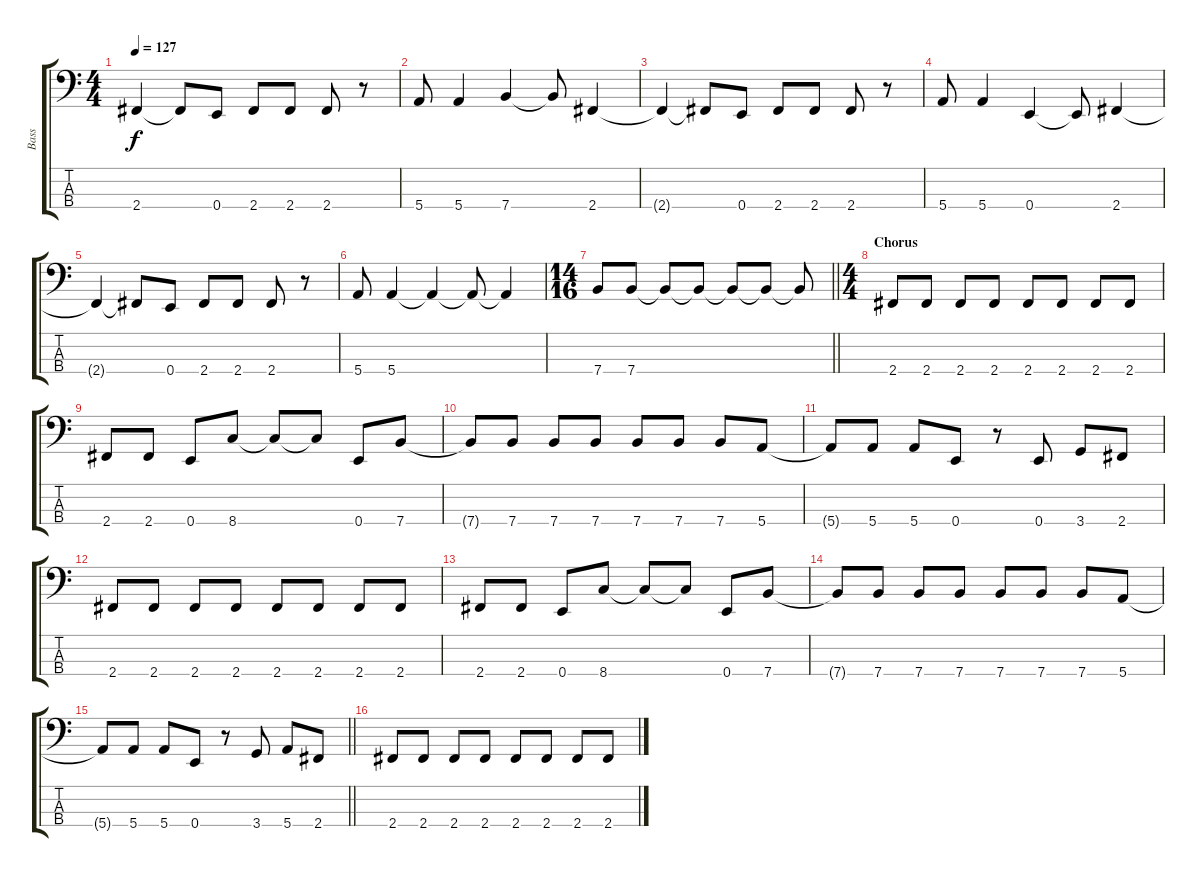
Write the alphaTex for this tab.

\track ("Bass" "Bass") {instrument electricbassfinger}
\staff {score tabs}
\tuning (G2 D2 A1 E1) {hide}
\ts (4 4)
\tempo 127
\clef f4
\ks c
2.4{t}.4{dy f} 2.4{t}.8 0.4.8 2.4.8 2.4.8 2.4.8 r.8 |
5.4.8 5.4.4 7.4.4 7.4{t}.8 2.4.4 |
2.4{t}.4 2.4{t}.8 0.4.8 2.4.8 2.4.8 2.4.8 r.8 |
5.4.8 5.4.4 0.4.4 0.4{t}.8 2.4.4 |
2.4{t}.4 2.4{t}.8 0.4.8 2.4.8 2.4.8 2.4.8 r.8 |
5.4.8 5.4.4 5.4{t}.4 5.4{t}.8 5.4{t}.4 |
\ts (14 16)
\barLineRight lightlight
7.4.8 7.4.8 7.4{t}.8 7.4{t}.8 7.4{t}.8 7.4{t}.8 7.4{t}.8 |
\ts (4 4)
\section ("" "Chorus")
2.4.8 2.4.8 2.4.8 2.4.8 2.4.8 2.4.8 2.4.8 2.4.8 |
2.4.8 2.4.8 0.4.8 8.4.8 8.4{t}.8 8.4{t}.8 0.4.8 7.4.8 |
7.4{t}.8 7.4.8 7.4.8 7.4.8 7.4.8 7.4.8 7.4.8 5.4.8 |
5.4{t}.8 5.4.8 5.4.8 0.4.8 r.8 0.4.8 3.4.8 2.4.8 |
2.4.8 2.4.8 2.4.8 2.4.8 2.4.8 2.4.8 2.4.8 2.4.8 |
2.4.8 2.4.8 0.4.8 8.4.8 8.4{t}.8 8.4{t}.8 0.4.8 7.4.8 |
7.4{t}.8 7.4.8 7.4.8 7.4.8 7.4.8 7.4.8 7.4.8 5.4.8 |
\barLineRight lightlight
5.4{t}.8 5.4.8 5.4.8 0.4.8 r.8 3.4.8 5.4.8 2.4.8 |
2.4.8 2.4.8 2.4.8 2.4.8 2.4.8 2.4.8 2.4.8 2.4.8
